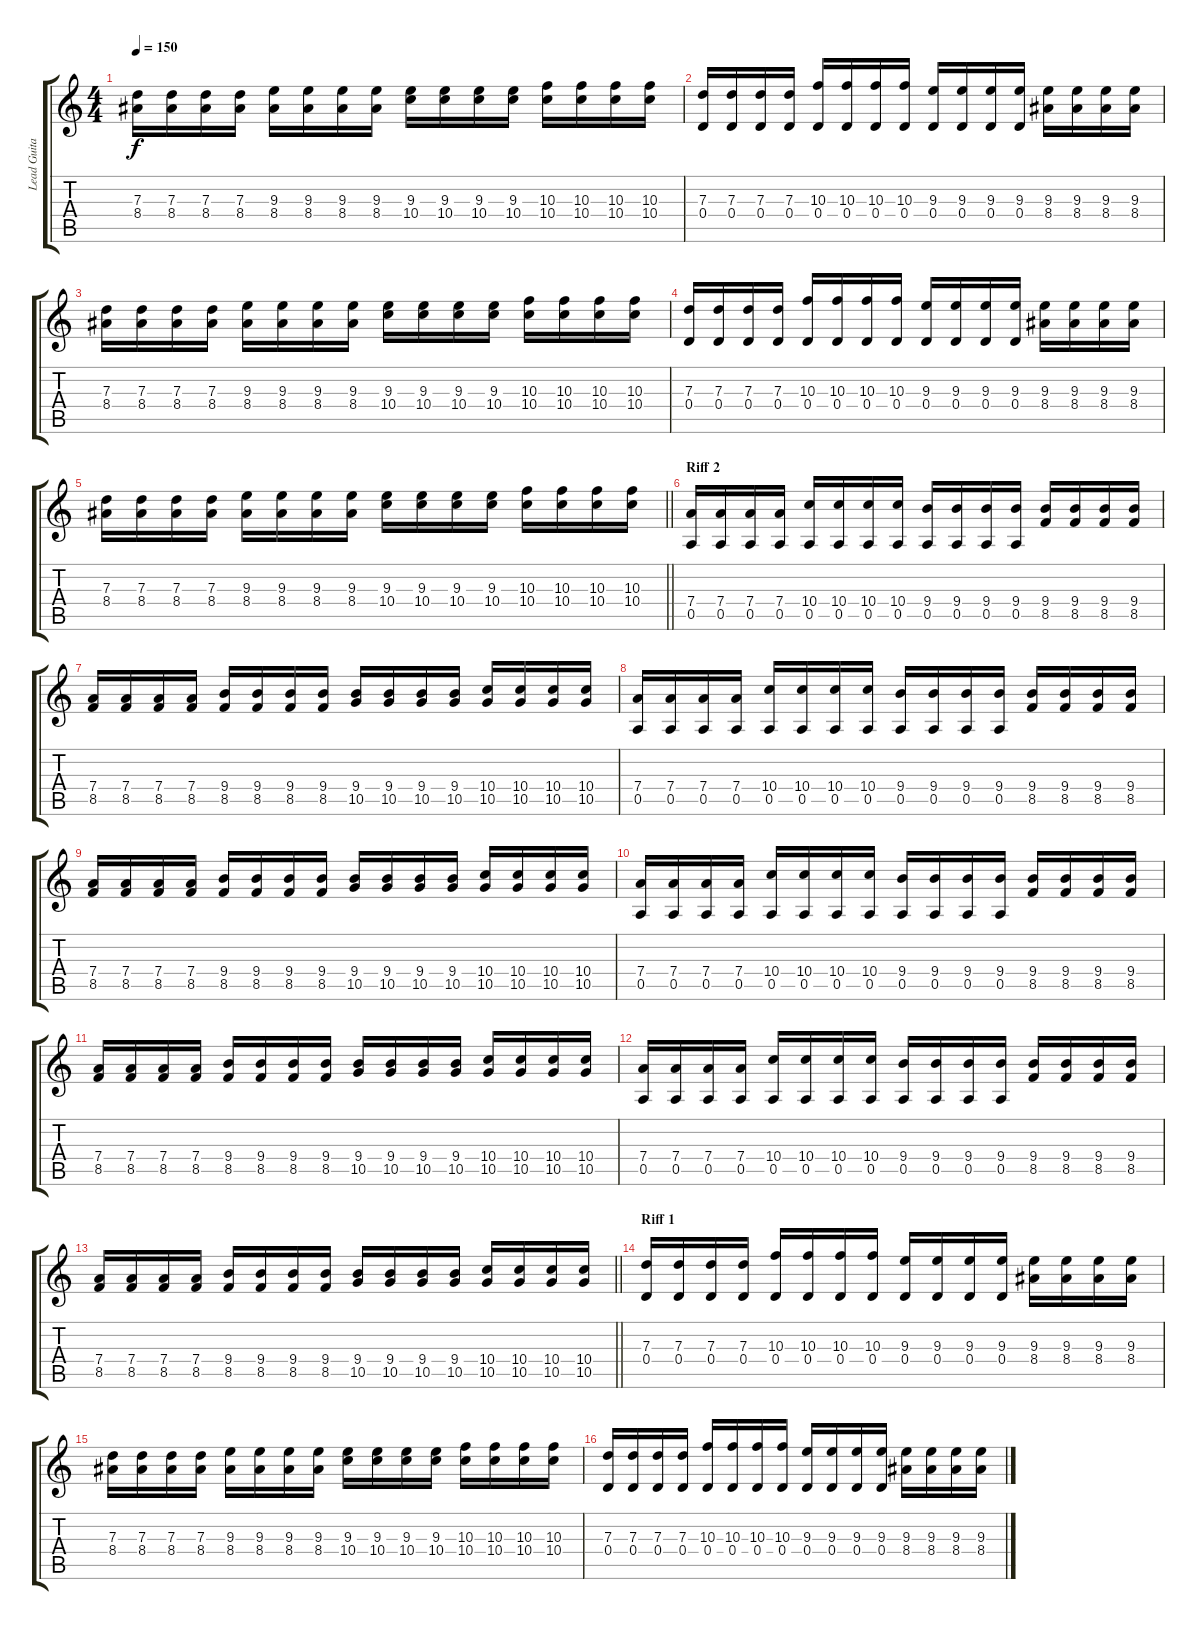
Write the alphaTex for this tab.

\track ("Lead Guitar" "Lead Guita") {instrument overdrivenguitar}
\staff {score tabs}
\tuning (E4 B3 G3 D3 A2 E2) {hide}
\ts (4 4)
\tempo 150
\clef g2
\ks c
(7.3 8.4).16{dy f} (7.3 8.4).16 (7.3 8.4).16 (7.3 8.4).16 (9.3 8.4).16 (9.3 8.4).16 (9.3 8.4).16 (9.3 8.4).16 (9.3 10.4).16 (9.3 10.4).16 (9.3 10.4).16 (9.3 10.4).16 (10.3 10.4).16 (10.3 10.4).16 (10.3 10.4).16 (10.3 10.4).16 |
(7.3 0.4).16 (7.3 0.4).16 (7.3 0.4).16 (7.3 0.4).16 (10.3 0.4).16 (10.3 0.4).16 (10.3 0.4).16 (10.3 0.4).16 (9.3 0.4).16 (9.3 0.4).16 (9.3 0.4).16 (9.3 0.4).16 (9.3 8.4).16 (9.3 8.4).16 (9.3 8.4).16 (9.3 8.4).16 |
(7.3 8.4).16 (7.3 8.4).16 (7.3 8.4).16 (7.3 8.4).16 (9.3 8.4).16 (9.3 8.4).16 (9.3 8.4).16 (9.3 8.4).16 (9.3 10.4).16 (9.3 10.4).16 (9.3 10.4).16 (9.3 10.4).16 (10.3 10.4).16 (10.3 10.4).16 (10.3 10.4).16 (10.3 10.4).16 |
(7.3 0.4).16 (7.3 0.4).16 (7.3 0.4).16 (7.3 0.4).16 (10.3 0.4).16 (10.3 0.4).16 (10.3 0.4).16 (10.3 0.4).16 (9.3 0.4).16 (9.3 0.4).16 (9.3 0.4).16 (9.3 0.4).16 (9.3 8.4).16 (9.3 8.4).16 (9.3 8.4).16 (9.3 8.4).16 |
\barLineRight lightlight
(7.3 8.4).16 (7.3 8.4).16 (7.3 8.4).16 (7.3 8.4).16 (9.3 8.4).16 (9.3 8.4).16 (9.3 8.4).16 (9.3 8.4).16 (9.3 10.4).16 (9.3 10.4).16 (9.3 10.4).16 (9.3 10.4).16 (10.3 10.4).16 (10.3 10.4).16 (10.3 10.4).16 (10.3 10.4).16 |
\section ("" "Riff 2")
(7.4 0.5).16 (7.4 0.5).16 (7.4 0.5).16 (7.4 0.5).16 (10.4 0.5).16 (10.4 0.5).16 (10.4 0.5).16 (10.4 0.5).16 (9.4 0.5).16 (9.4 0.5).16 (9.4 0.5).16 (9.4 0.5).16 (9.4 8.5).16 (9.4 8.5).16 (9.4 8.5).16 (9.4 8.5).16 |
(7.4 8.5).16 (7.4 8.5).16 (7.4 8.5).16 (7.4 8.5).16 (9.4 8.5).16 (9.4 8.5).16 (9.4 8.5).16 (9.4 8.5).16 (9.4 10.5).16 (9.4 10.5).16 (9.4 10.5).16 (9.4 10.5).16 (10.4 10.5).16 (10.4 10.5).16 (10.4 10.5).16 (10.4 10.5).16 |
(7.4 0.5).16 (7.4 0.5).16 (7.4 0.5).16 (7.4 0.5).16 (10.4 0.5).16 (10.4 0.5).16 (10.4 0.5).16 (10.4 0.5).16 (9.4 0.5).16 (9.4 0.5).16 (9.4 0.5).16 (9.4 0.5).16 (9.4 8.5).16 (9.4 8.5).16 (9.4 8.5).16 (9.4 8.5).16 |
(7.4 8.5).16 (7.4 8.5).16 (7.4 8.5).16 (7.4 8.5).16 (9.4 8.5).16 (9.4 8.5).16 (9.4 8.5).16 (9.4 8.5).16 (9.4 10.5).16 (9.4 10.5).16 (9.4 10.5).16 (9.4 10.5).16 (10.4 10.5).16 (10.4 10.5).16 (10.4 10.5).16 (10.4 10.5).16 |
(7.4 0.5).16 (7.4 0.5).16 (7.4 0.5).16 (7.4 0.5).16 (10.4 0.5).16 (10.4 0.5).16 (10.4 0.5).16 (10.4 0.5).16 (9.4 0.5).16 (9.4 0.5).16 (9.4 0.5).16 (9.4 0.5).16 (9.4 8.5).16 (9.4 8.5).16 (9.4 8.5).16 (9.4 8.5).16 |
(7.4 8.5).16 (7.4 8.5).16 (7.4 8.5).16 (7.4 8.5).16 (9.4 8.5).16 (9.4 8.5).16 (9.4 8.5).16 (9.4 8.5).16 (9.4 10.5).16 (9.4 10.5).16 (9.4 10.5).16 (9.4 10.5).16 (10.4 10.5).16 (10.4 10.5).16 (10.4 10.5).16 (10.4 10.5).16 |
(7.4 0.5).16 (7.4 0.5).16 (7.4 0.5).16 (7.4 0.5).16 (10.4 0.5).16 (10.4 0.5).16 (10.4 0.5).16 (10.4 0.5).16 (9.4 0.5).16 (9.4 0.5).16 (9.4 0.5).16 (9.4 0.5).16 (9.4 8.5).16 (9.4 8.5).16 (9.4 8.5).16 (9.4 8.5).16 |
\barLineRight lightlight
(7.4 8.5).16 (7.4 8.5).16 (7.4 8.5).16 (7.4 8.5).16 (9.4 8.5).16 (9.4 8.5).16 (9.4 8.5).16 (9.4 8.5).16 (9.4 10.5).16 (9.4 10.5).16 (9.4 10.5).16 (9.4 10.5).16 (10.4 10.5).16 (10.4 10.5).16 (10.4 10.5).16 (10.4 10.5).16 |
\section ("" "Riff 1")
(7.3 0.4).16 (7.3 0.4).16 (7.3 0.4).16 (7.3 0.4).16 (10.3 0.4).16 (10.3 0.4).16 (10.3 0.4).16 (10.3 0.4).16 (9.3 0.4).16 (9.3 0.4).16 (9.3 0.4).16 (9.3 0.4).16 (9.3 8.4).16 (9.3 8.4).16 (9.3 8.4).16 (9.3 8.4).16 |
(7.3 8.4).16 (7.3 8.4).16 (7.3 8.4).16 (7.3 8.4).16 (9.3 8.4).16 (9.3 8.4).16 (9.3 8.4).16 (9.3 8.4).16 (9.3 10.4).16 (9.3 10.4).16 (9.3 10.4).16 (9.3 10.4).16 (10.3 10.4).16 (10.3 10.4).16 (10.3 10.4).16 (10.3 10.4).16 |
(7.3 0.4).16 (7.3 0.4).16 (7.3 0.4).16 (7.3 0.4).16 (10.3 0.4).16 (10.3 0.4).16 (10.3 0.4).16 (10.3 0.4).16 (9.3 0.4).16 (9.3 0.4).16 (9.3 0.4).16 (9.3 0.4).16 (9.3 8.4).16 (9.3 8.4).16 (9.3 8.4).16 (9.3 8.4).16
